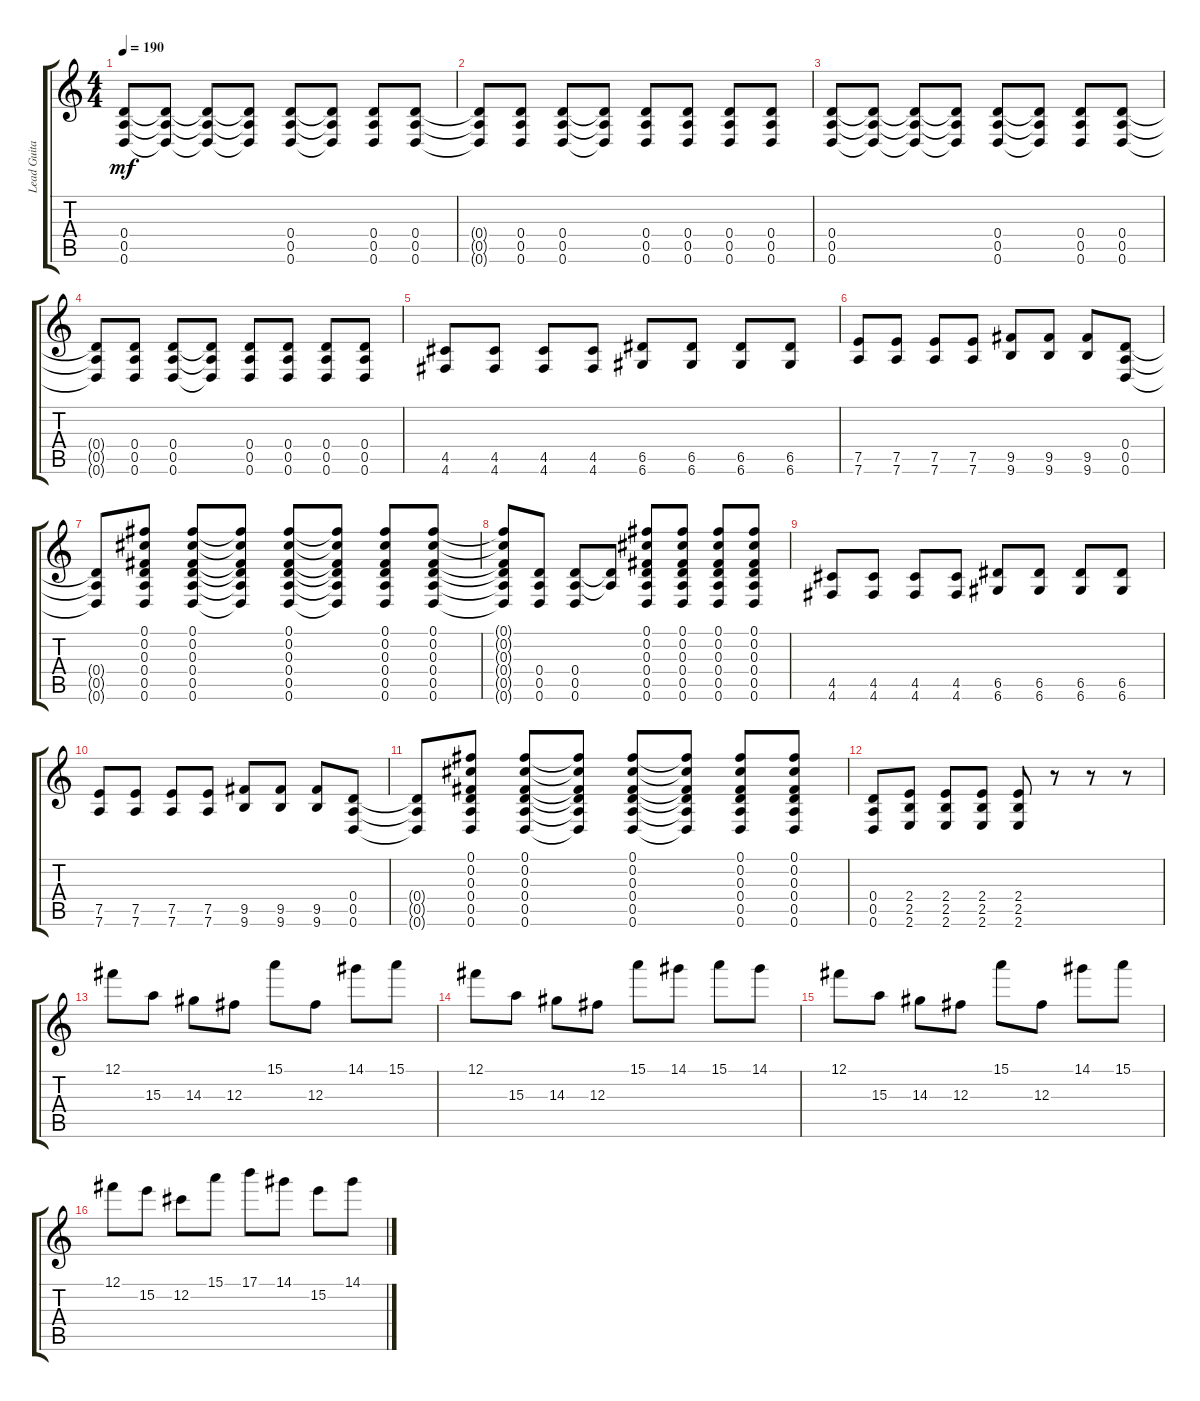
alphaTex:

\track ("Lead Guitar" "Lead Guita") {instrument distortionguitar}
\staff {score tabs}
\tuning (Gb4 Db4 Gb3 D3 A2 D2) {hide}
\ts (4 4)
\tempo 190
\clef g2
\ks c
(0.4 0.5 0.6).8{dy mf} (0.4{t} 0.5{t} 0.6{t}).8 (0.4{t} 0.5{t} 0.6{t}).8 (0.4{t} 0.5{t} 0.6{t}).8 (0.4 0.5 0.6).8 (0.4{t} 0.5{t} 0.6{t}).8 (0.4 0.5 0.6).8 (0.4 0.5 0.6).8 |
(0.4{t} 0.5{t} 0.6{t}).8 (0.4 0.5 0.6).8 (0.4 0.5 0.6).8 (0.4{t} 0.5{t} 0.6{t}).8 (0.4 0.5 0.6).8 (0.4 0.5 0.6).8 (0.4 0.5 0.6).8 (0.4 0.5 0.6).8 |
(0.4 0.5 0.6).8 (0.4{t} 0.5{t} 0.6{t}).8 (0.4{t} 0.5{t} 0.6{t}).8 (0.4{t} 0.5{t} 0.6{t}).8 (0.4 0.5 0.6).8 (0.4{t} 0.5{t} 0.6{t}).8 (0.4 0.5 0.6).8 (0.4 0.5 0.6).8 |
(0.4{t} 0.5{t} 0.6{t}).8 (0.4 0.5 0.6).8 (0.4 0.5 0.6).8 (0.4{t} 0.5{t} 0.6{t}).8 (0.4 0.5 0.6).8 (0.4 0.5 0.6).8 (0.4 0.5 0.6).8 (0.4 0.5 0.6).8 |
(4.5 4.6).8 (4.5 4.6).8 (4.5 4.6).8 (4.5 4.6).8 (6.5 6.6).8 (6.5 6.6).8 (6.5 6.6).8 (6.5 6.6).8 |
(7.5 7.6).8 (7.5 7.6).8 (7.5 7.6).8 (7.5 7.6).8 (9.5 9.6).8 (9.5 9.6).8 (9.5 9.6).8 (0.4 0.5 0.6).8 |
(0.4{t} 0.5{t} 0.6{t}).8 (0.1 0.2 0.3 0.4 0.5 0.6).8 (0.1 0.2 0.3 0.4 0.5 0.6).8 (0.1{t} 0.2{t} 0.3{t} 0.4{t} 0.5{t} 0.6{t}).8 (0.1 0.2 0.3 0.4 0.5 0.6).8 (0.1{t} 0.2{t} 0.3{t} 0.4{t} 0.5{t} 0.6{t}).8 (0.1 0.2 0.3 0.4 0.5 0.6).8 (0.1 0.2 0.3 0.4 0.5 0.6).8 |
(0.1{t} 0.2{t} 0.3{t} 0.4{t} 0.5{t} 0.6{t}).8 (0.4 0.5 0.6).8 (0.4 0.5 0.6).8 (0.4{t} 0.5{t}).8 (0.1 0.2 0.3 0.4 0.5 0.6).8 (0.1 0.2 0.3 0.4 0.5 0.6).8 (0.1 0.2 0.3 0.4 0.5 0.6).8 (0.1 0.2 0.3 0.4 0.5 0.6).8 |
(4.5 4.6).8 (4.5 4.6).8 (4.5 4.6).8 (4.5 4.6).8 (6.5 6.6).8 (6.5 6.6).8 (6.5 6.6).8 (6.5 6.6).8 |
(7.5 7.6).8 (7.5 7.6).8 (7.5 7.6).8 (7.5 7.6).8 (9.5 9.6).8 (9.5 9.6).8 (9.5 9.6).8 (0.4 0.5 0.6).8 |
(0.4{t} 0.5{t} 0.6{t}).8 (0.1 0.2 0.3 0.4 0.5 0.6).8 (0.1 0.2 0.3 0.4 0.5 0.6).8 (0.1{t} 0.2{t} 0.3{t} 0.4{t} 0.5{t} 0.6{t}).8 (0.1 0.2 0.3 0.4 0.5 0.6).8 (0.1{t} 0.2{t} 0.3{t} 0.4{t} 0.5{t} 0.6{t}).8 (0.1 0.2 0.3 0.4 0.5 0.6).8 (0.1 0.2 0.3 0.4 0.5 0.6).8 |
(0.4 0.5 0.6).8 (2.4 2.5 2.6).8 (2.4 2.5 2.6).8 (2.4 2.5 2.6).8 (2.4 2.5 2.6).8 r.8 r.8 r.8 |
12.1.8 15.3.8 14.3.8 12.3.8 15.1.8 12.3.8 14.1.8 15.1.8 |
12.1.8 15.3.8 14.3.8 12.3.8 15.1.8 14.1.8 15.1.8 14.1.8 |
12.1.8 15.3.8 14.3.8 12.3.8 15.1.8 12.3.8 14.1.8 15.1.8 |
12.1.8 15.2.8 12.2.8 15.1.8 17.1.8 14.1.8 15.2.8 14.1.8
